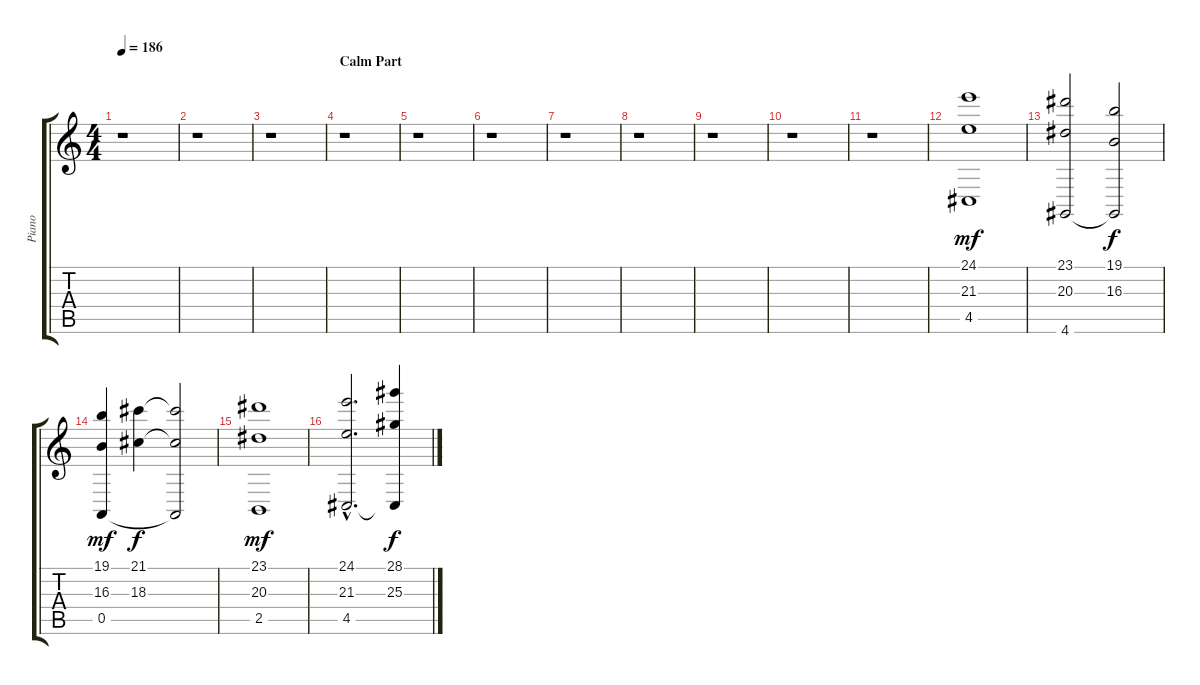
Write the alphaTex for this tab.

\track ("Piano" "Piano") {instrument brightacousticpiano}
\staff {score tabs}
\tuning (E4 B3 G3 D3 A2 E2) {hide}
\ts (4 4)
\tempo 186
\clef g2
\ks c
r.1{dy mf} |
r.1 |
r.1 |
\section ("" "Calm Part")
r.1 |
r.1 |
r.1 |
r.1 |
r.1 |
r.1 |
r.1 |
r.1 |
\section ("" "")
(24.1 21.3 4.5).1{volume 14} |
(23.1 20.3 4.6).2 (19.1 16.3 4.6{t}).2{dy f} |
(19.1 16.3 0.5).4{dy mf} (21.1 18.3).4{dy f} (21.1{t} 18.3{t} 0.5{t}).2 |
(23.1 20.3 2.5).1{dy mf} |
(24.1{hac} 21.3{hac} 4.5{hac}).2{d} (28.1 25.3 4.5{t}).4{dy f}
